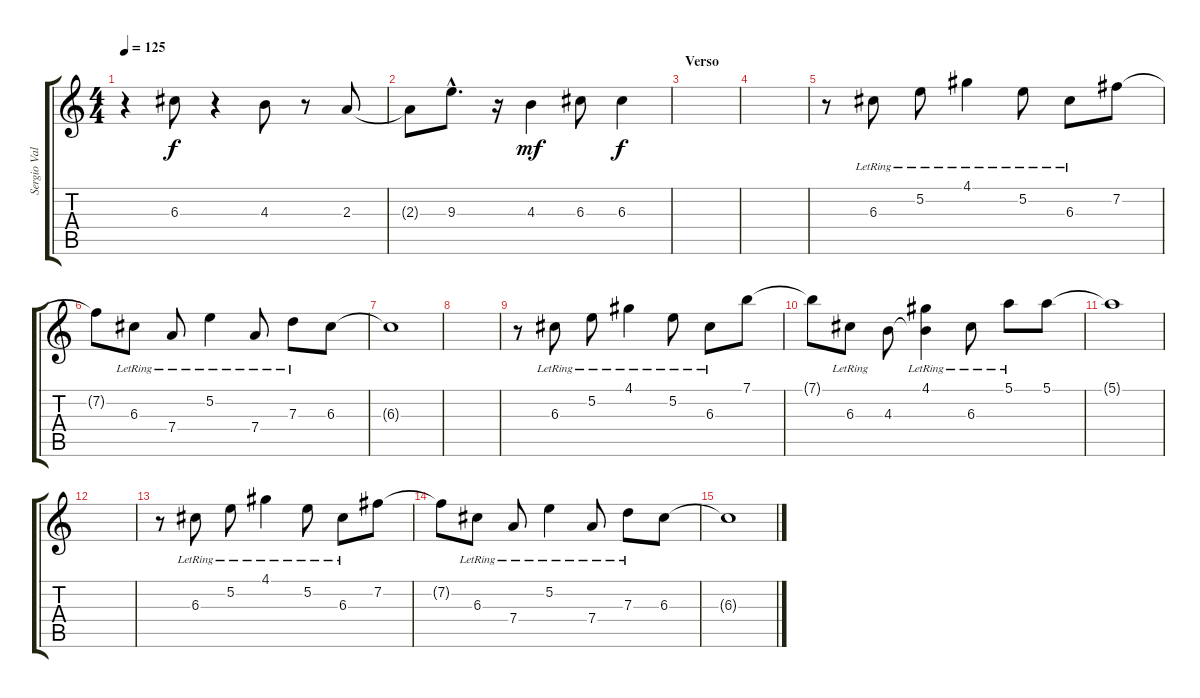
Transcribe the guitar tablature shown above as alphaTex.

\track ("Sergio Vallín" "Sergio Val") {instrument overdrivenguitar}
\staff {score tabs}
\tuning (E4 B3 G3 D3 A2 E2) {hide}
\ts (4 4)
\tempo 125
\clef g2
\ks c
r.4{dy f} 6.3.8 r.4 4.3.8 r.8 2.3.8 |
2.3{t}.8 9.3{hac}.8{d} r.16 4.3.4{dy mf} 6.3.8 6.3.4{dy f} |
\section ("" "Verso")
|
|
r.8{volume 12 instrument electricguitarmuted} 6.3{lr}.8 5.2{lr}.8 4.1{lr}.4 5.2{lr}.8 6.3{lr}.8 7.2.8 |
7.2{t}.8 6.3{lr}.8 7.4{lr}.8 5.2{lr}.4 7.4{lr}.8 7.3{lr}.8 6.3.8 |
6.3{t}.1 |
|
r.8{instrument electricguitarmuted} 6.3{lr}.8 5.2{lr}.8 4.1{lr}.4 5.2{lr}.8 6.3{lr}.8 7.1.8 |
7.1{t}.8 6.3{lr}.8 4.3.8 (4.1{lr} 4.3{t}).4 6.3{lr}.8 5.1{lr}.8 5.1.8 |
5.1{t}.1 |
|
r.8{instrument electricguitarmuted} 6.3{lr}.8 5.2{lr}.8 4.1{lr}.4 5.2{lr}.8 6.3{lr}.8 7.2.8 |
7.2{t}.8 6.3{lr}.8 7.4{lr}.8 5.2{lr}.4 7.4{lr}.8 7.3{lr}.8 6.3.8 |
6.3{t}.1
